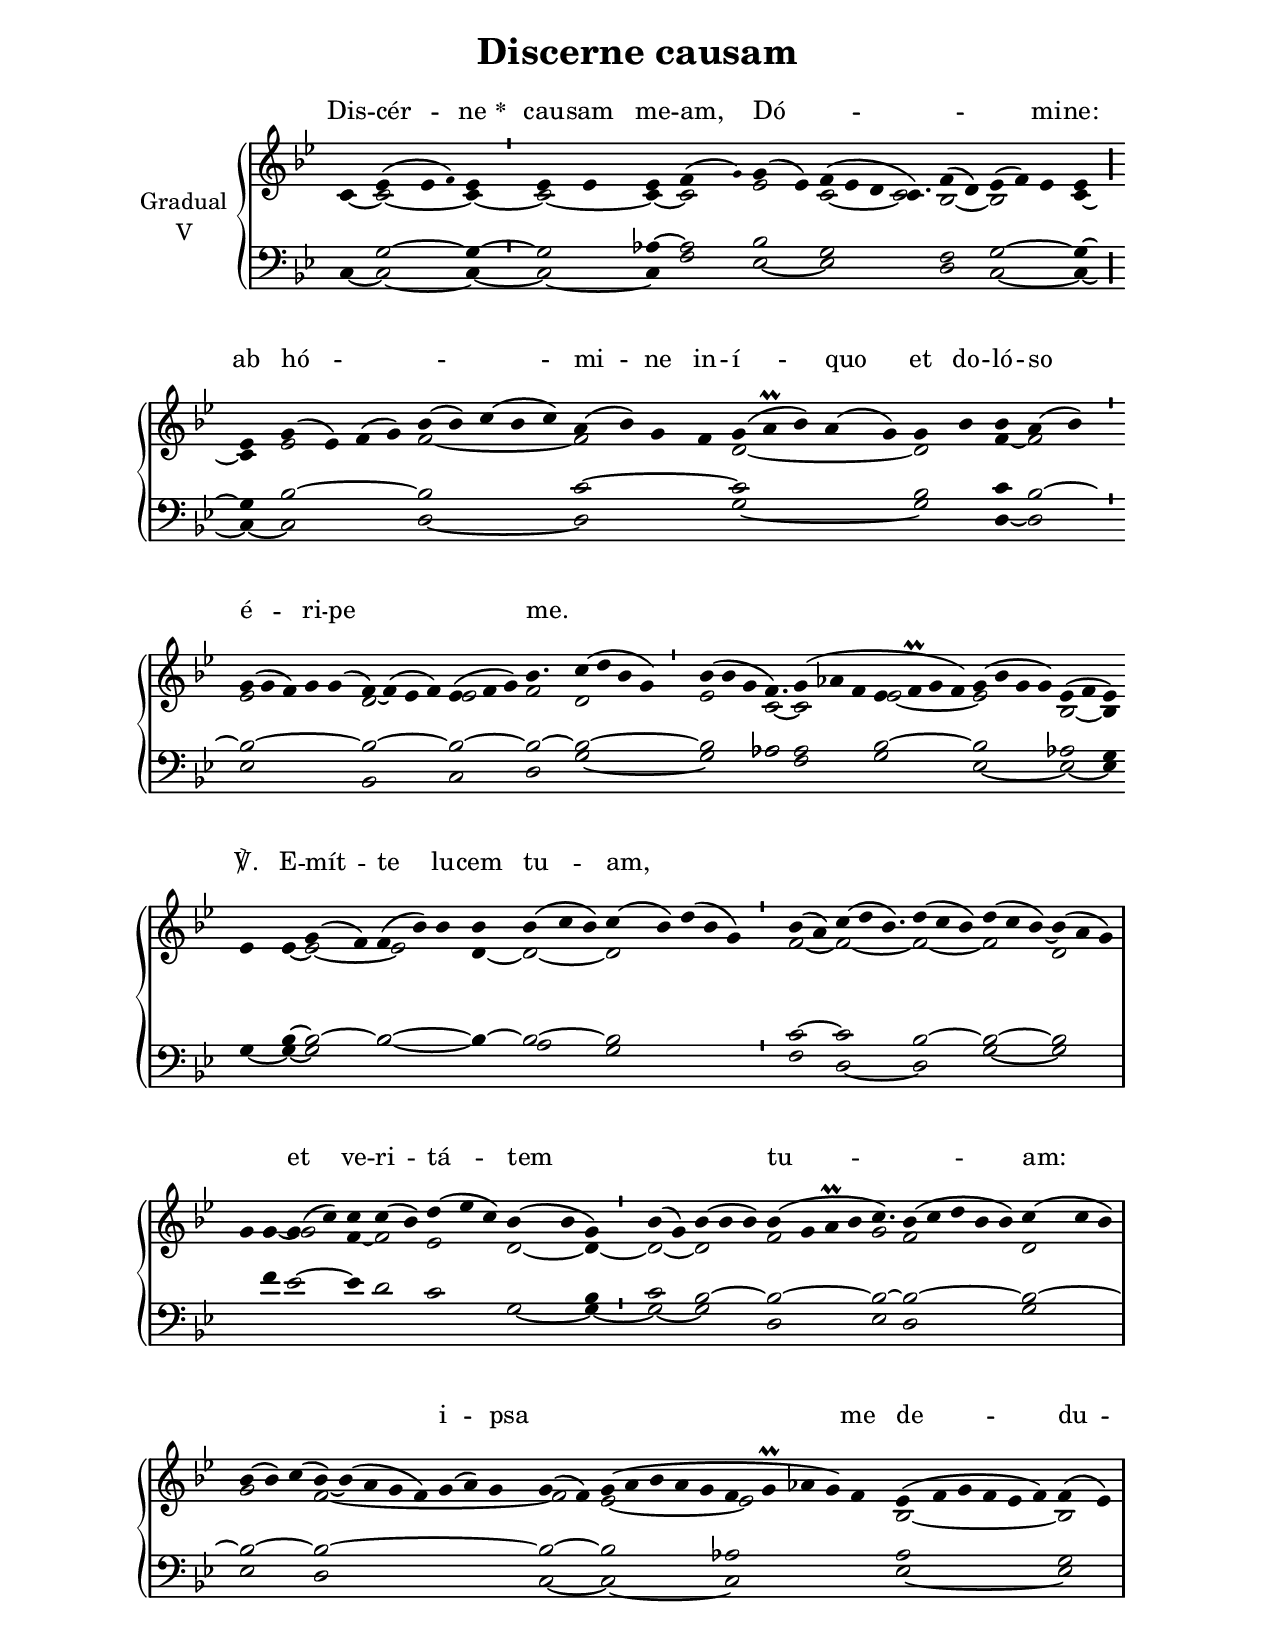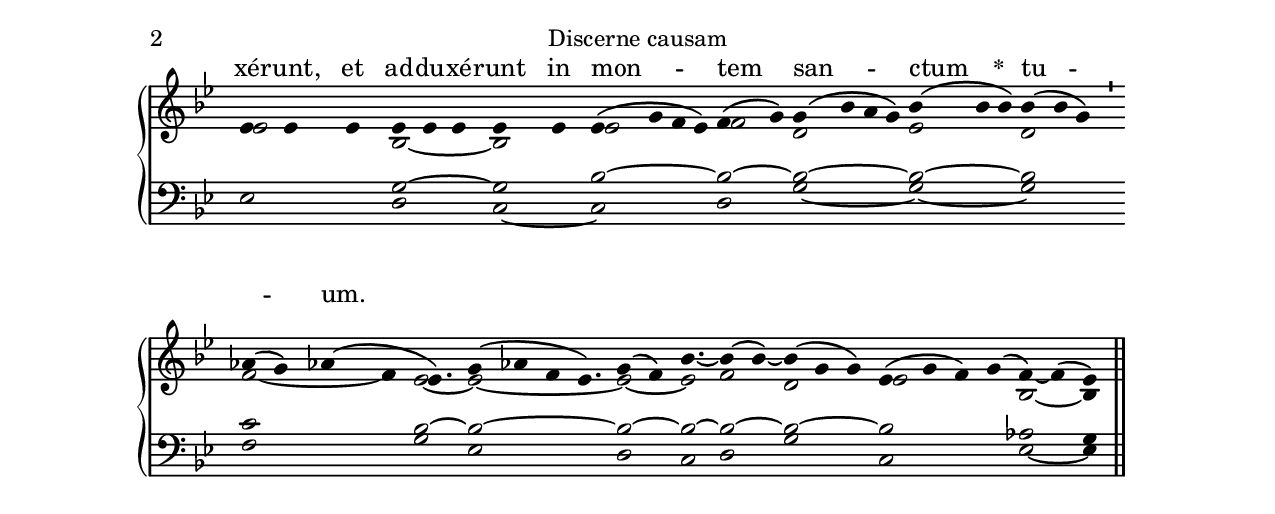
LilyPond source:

\version "2.18"
\include "gregorian.ly"
\include "noh2.ily"


%Page reference: page i.285
%(volume.page)

global = {
 \key c \dorian
 \cadenzaOn 
}

\header {
  title = \markup \center-column {"Discerne causam" \vspace #1 }
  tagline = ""
  composer = ""
}

\paper {
 #(include-special-characters)
  oddHeaderMarkup = \markup \fill-line {
    \line {}
    \center-column {
      \on-the-fly #first-page     " "
      \on-the-fly #not-first-page "Discerne causam"
    }
    \line { \on-the-fly #print-page-number-check-first \fromproperty #'page:page-number-string }
  }
  evenHeaderMarkup = \markup \fill-line {
    \line { \on-the-fly #print-page-number-check-first \fromproperty #'page:page-number-string }
    \center-column { "Discerne causam" }
    \line {}
  }
}

chantText = \lyricmode {
Dis -- cér -- ne 
\set stanza = " * " cau -- sam me -- am, Dó -- _ _ _ mi -- ne: 
ab hó -- _ _ _ mi -- ne in -- í -- quo et do -- ló -- so é -- ri -- pe _ me. _ _ _ _ _ ℣. 
E -- mít -- te lu -- cem tu -- am, _ _ _ _ _ _ _ 
et ve -- ri -- tá -- tem _ _ tu -- _ am: _ _ 
i -- psa _ _ me de -- du -- xé -- runt, 
et ad -- du -- xé -- runt in mon -- tem san -- ctum 
\set stanza = " * " tu -- _ um. _ _ _ _ _ _ _ _ _ }

chantMusic = {
\tieDown   c'4 ees'4 ( ees'4 \once \tweak #'font-size #-4 f' ) ees'4 \divisioMinima
 ees'4 ees'4 ees'4 f'4 ( \once \tweak #'font-size #-4 g' ) g'4 ( ees'4) f'4 ( ees'4 d'4 c'4.) f'4 ( d'4) ees'4 ( f'4) ees'4 ees'4 \divisioMaior \forceBreak

 ees'4 g'4 ( ees'4) f'4 ( g'4) bes'4 ( bes'4) c''4 ( bes'4 c''4) a'4 ( bes'4) g'4 f'4 g'4 ( a'\prall bes'4) a'4 ( g'4) g'4 bes'4 bes'4 a'4 ( bes'4) \divisioMinima \forceBreak

 g'4 ( g'4 f'4) g'4 g'4 ( f'4) ~ f'4 ( ees'4 f'4) ees'4 ( f'4 g'4) bes'4. c''4 ( d''4 bes'4 g'4) \divisioMinima
  bes'4 ( bes'4 g'4 f'4.) g'4 ( aes'4 f'4 ees'4 f'\prall g'4 f'4) g'4 ( bes'4 g'4 g'4) ees'4 ( f'4 ees'4) \finalis \forceBreak

  ees'4 ees'4 g'4 ( f'4) f'4 ( bes'4) bes'4 bes'4 bes'4 ( c''4 bes'4) c''4 ( bes'4) d''4 ( bes'4 g'4) \divisioMinima
 bes'4 ( a'4) c''4 ( d''4 bes'4.) d''4 ( c''4 bes'4) d''4 ( c''4 bes'4) ~ bes'4 ( a'4 g'4) \divisioMaxima \forceBreak

 g'4 g'4 g'4 ( c''4) c''4 c''4 ( bes'4) d''4 ( ees''4 c''4) bes'4 ( bes'4 g'4) \divisioMinima
 bes'4 ( g'4) bes'4 ( bes'4 bes'4) bes'4 ( g'4 a'\prall bes'4 c''4.) bes'4 ( c''4 d''4 bes'4 bes'4) c''4 ( c''4 bes'4) \divisioMaxima \forceBreak

 bes'4 ( bes'4) c''4 ( bes'4) ~ bes'4 ( a'4 g'4 f'4) g'4 ( a'4) g'4 g'4 ( f'4) g'4 ( a'4 bes'4 a'4 g'4 f'4  g'\prall aes'4 g'4) f'4 ees'4 ( f'4 g'4 f'4 ees'4 f'4) f'4 ( ees'4) \divisioMaxima \forceBreak

 ees'4 ees'4 ees'4 ees'4 ees'4 ees'4 ees'4 ees'4 ees'4 ( g'4 f'4 ees'4) f'4 ( g'4)  g'4 ( bes'4 a'4 g'4) bes'4 ( bes'4 bes'4) bes'4 ( bes'4 g'4) \divisioMinima \forceBreak

  aes'4 ( g'4) aes'4 ( f'4 ees'4.) g'4 ( aes'4 f'4 ees'4.) g'4 ( f'4) bes'4. ~ bes'4 ( bes'4) ~ bes'4 ( g'4 g'4) ees'4 ( g'4 f'4) g'4 ( f'4) ~ f'4 ( ees'4) \finalis

}

altoMusic = {
c'4 ~ c'2*3/2 ~ c'4 ~ \divisioMinima
c'2 ~ c'4 ~ c'2 ees'2 c'2*3/2 ~ c'2*3/4 bes2 ~ bes2*3/2 c'4 ~ \divisioMaior
c'4 ees'2*4/2 f'2*5/2 ~ f'2*4/2 d'2*5/2 ~ d'2 f'4 ~ f'2 \divisioMinima
ees'2*5/2 d'2*4/2 ees'2*3/2 f'2*3/4 d'2*4/2 ees'2*3/2 c'2*3/4 ~ c'2*3/2 ees'2*4/2 ~ ees'2*4/2 bes2 ~ bes4 r4 ees'4 ~ ees'2 ~ ees'2*3/2 d'4 ~ d'2*3/2 ~ d'2*5/2 \divisioMinima
f'2 ~ f'2*7/4 ~ f'2*3/2 ~ f'2*3/2 d'2*3/2 \divisioMaxima
r4 g'4 ~ g'2 f'4 ~ f'2 ees'2*3/2 d'2 ~ d'4 ~ \divisioMinima
d'2 ~ d'2*3/2 f'2*4/2 g'2*3/4 f'2*5/2 d'2*3/2 \divisioMaxima
g'2*3/2 f'2*8/2 ~ f'2 ees'2*5/2 ~ ees'2*5/2 bes2*6/2 ~ bes2 \divisioMaxima
ees'2*3/2 bes2*3/2 ~ bes2 ees'2*4/2 f'2 d'2*4/2 ees'2*3/2 d'2*3/2 f'2*3/2 ~ f'4 ees'2*3/4 ~ ees'2*9/4 ~ ees'2 ~ ees'2*3/4 f'2 d'2*3/2 ees'2*4/2 bes2 ~ bes4 \finalis
}

tenorMusic = {
r4 g2*3/2 ~ g4 ~ \divisioMinima
g2 aes4 ~ aes2 bes2 g2*9/4 f2 g2*3/2 ~ g4 ~ \divisioMaior
g4 bes2*4/2 ~ bes2*5/2 c'2*4/2 ~ c'2*5/2 bes2 c'4 bes2 ~ \divisioMinima
bes2*5/2 ~ bes2*4/2 ~ bes2*3/2 ~ bes2*3/4 ~ bes2*4/2 ~ bes2*3/2 aes2*3/4 a2*3/2 bes2*4/2 ~ bes2*4/2 aes2 g4 r4 bes4 ~ bes2 ~ bes2*3/2 ~ bes4 ~ bes2*3/2 ~ bes2*5/2 \divisioMinima
c'2 ~ c'2*7/4 bes2*3/2 ~ bes2*3/2 ~ bes2*3/2 \divisioMaxima
r4 f'4 ees'2 ~ ees'4 d'2 c'2*3/2 r2 bes4 \divisioMinima
c'2 bes2*3/2 ~ bes2*4/2 ~ bes2*3/4 ~ bes2*5/2 ~ bes2*3/2 ~ \divisioMaxima
bes2*3/2 ~ bes2*8/2 ~ bes2 ~ bes2*5/2 aes2*5/2 a2*6/2 g2 \divisioMaxima
ees2*3/2 g2*3/2 ~ g2 bes2*4/2 ~ bes2 ~ bes2*4/2 ~ bes2*3/2 ~ bes2*3/2 c'2*4/2 bes2*3/4 ~ bes2*9/4 ~ bes2 ~ bes2*3/4 ~ bes2 ~ bes2*3/2 ~ bes2*4/2 aes2 g4 \finalis
}

bassMusic = {
c4 ~ c2*3/2 ~ c4 ~ \divisioMinima
c2 ~ c4 f2 ees2 ~ ees2*9/4 d2 c2*3/2 ~ c4 ~ \divisioMaior
c4 ~ c2*4/2 d2*5/2 ~ d2*4/2 g2*5/2 ~ g2 d4 ~ d2 \divisioMinima
ees2*5/2 bes,2*4/2 c2*3/2 d2*3/4 g2*4/2 ~ g2*3/2 aes2*3/4 f2*3/2 g2*4/2 ees2*4/2 ~ ees2 ~ ees4 g4 ~ g4 ~ g2 bes2*3/2 ~ bes4 a2*3/2 g2*5/2 \divisioMinima
f2 d2*7/4 ~ d2*3/2 g2*3/2 ~ g2*3/2 \divisioMaxima
r2*10/2 g2 ~ g4 ~ \divisioMinima
g2 ~ g2*3/2 d2*4/2 ees2*3/4 d2*5/2 g2*3/2 \divisioMaxima
ees2*3/2 d2*8/2 c2 ~ c2*5/2 ~ c2*5/2 ees2*6/2 ~ ees2 \divisioMaxima
r2*3/2 d2*3/2 c2 ~ c2*4/2 d2 g2*4/2 ~ g2*3/2 ~ g2*3/2 f2*4/2 g2*3/4 ees2*9/4 d2 c2*3/4 d2 g2*3/2 c2*4/2 ees2 ~ ees4 \finalis
}

voiceLines = {
\voiceLineStyle


}

\score{
  <<
    \new GrandStaff <<
      \set GrandStaff.autoBeaming = ##f
      \set GrandStaff.instrumentName = \markup \center-column {
        "Gradual"
        "V"
      }
      \new Staff = up <<
        \new Voice = "chant" {
          \voiceOne \global \chantMusic
        }
        \new Voice {
          \voiceTwo \global \altoMusic
        }
      >>

      \new Staff = down <<
        \clef bass
        \new Voice {
          \voiceOne \global \tenorMusic
        }
        \new Voice {
          \voiceTwo \global \bassMusic
        }
	\new Voice {
        \voiceThree \global \voiceLines
        }
      >>
    >>
    \new Lyrics \lyricsto chant {
      \chantText
    }
  >>
  \layout{
  }
  \midi{
    \tempo 4 = 125
  }
}
